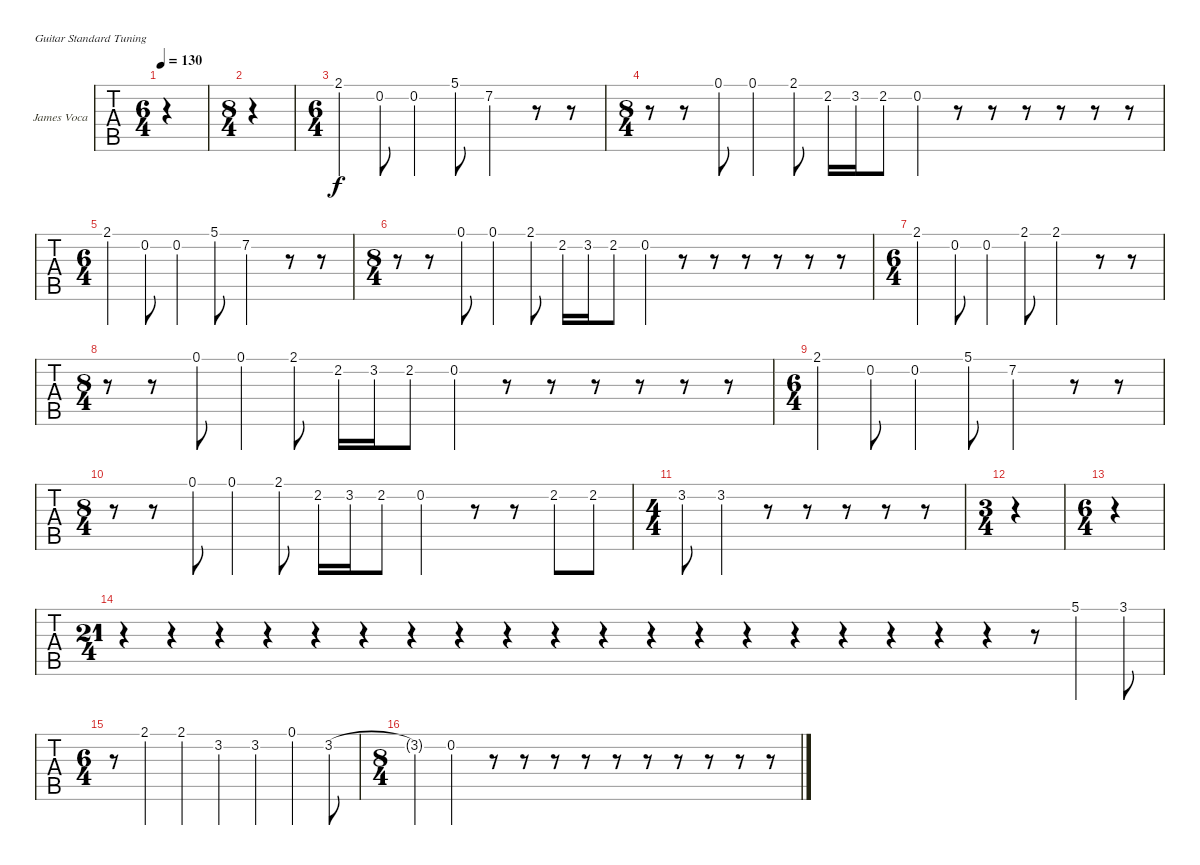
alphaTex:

\defaultSystemsLayout 4
\bracketExtendMode groupsimilarinstruments
\firstSystemTrackNameOrientation horizontal
\otherSystemsTrackNameOrientation horizontal
\track ("James Vocal" "James Voca") {mute instrument electricguitarclean}
\staff {tabs}
\tuning (E4 B3 G3 D3 A2 E2)
\ts (6 4)
\tempo 130
\clef f4
\scale
0.333333
\ks c
|
\ts (8 4)
\scale
0.333333 |
\ts (6 4)
\scale
0.333333 2.1.4 0.2.8 0.2.4 5.1.8 7.2.2 r.8 r.8 |
\ts (8 4)
\scale
0.333333 r.8 r.8 0.1.8 0.1.4 2.1.8 2.2.16 3.2.16 2.2.8 0.2.4 r.8 r.8 r.8 r.8 r.8 r.8 |
\ts (6 4)
\scale
0.333333 2.1.4 0.2.8 0.2.4 5.1.8 7.2.2 r.8 r.8 |
\ts (8 4)
\scale
0.333333 r.8 r.8 0.1.8 0.1.4 2.1.8 2.2.16 3.2.16 2.2.8 0.2.4 r.8 r.8 r.8 r.8 r.8 r.8 |
\ts (6 4)
\scale
0.333333 2.1.4 0.2.8 0.2.4 2.1.8 2.1.2 r.8 r.8 |
\ts (8 4)
\scale
0.333333 r.8 r.8 0.1.8 0.1.4 2.1.8 2.2.16 3.2.16 2.2.8 0.2.4 r.8 r.8 r.8 r.8 r.8 r.8 |
\ts (6 4)
\scale
0.333333 2.1.4 0.2.8 0.2.4 5.1.8 7.2.2 r.8 r.8 |
\ts (8 4)
\scale
0.333333 r.8 r.8 0.1.8 0.1.4 2.1.8 2.2.16 3.2.16 2.2.8 0.2.2 r.8 r.8 2.2.8 2.2.8 |
\ts (4 4)
\scale
0.333333 3.2.8 3.2.4 r.8 r.8 r.8 r.8 r.8 |
\ts (3 4)
\scale
0.333333 |
\ts (6 4)
\scale
0.333333 |
\ts (21 4)
\scale
0.333333 r.4 r.4 r.4 r.4 r.4 r.4 r.4 r.4 r.4 r.4 r.4 r.4 r.4 r.4 r.4 r.4 r.4 r.4 r.4 r.8 5.1{st}.4 3.1.8 |
\ts (6 4)
\scale
0.395904 r.8 2.1{st}.4 2.1{st}.4 3.2{st}.4 3.2{st}.4 0.1{st}.4 3.2.8 |
\ts (8 4)
\scale
0.395904 3.2{t}.4 0.2.2 r.8 r.8 r.8 r.8 r.8 r.8 r.8 r.8 r.8 r.8
